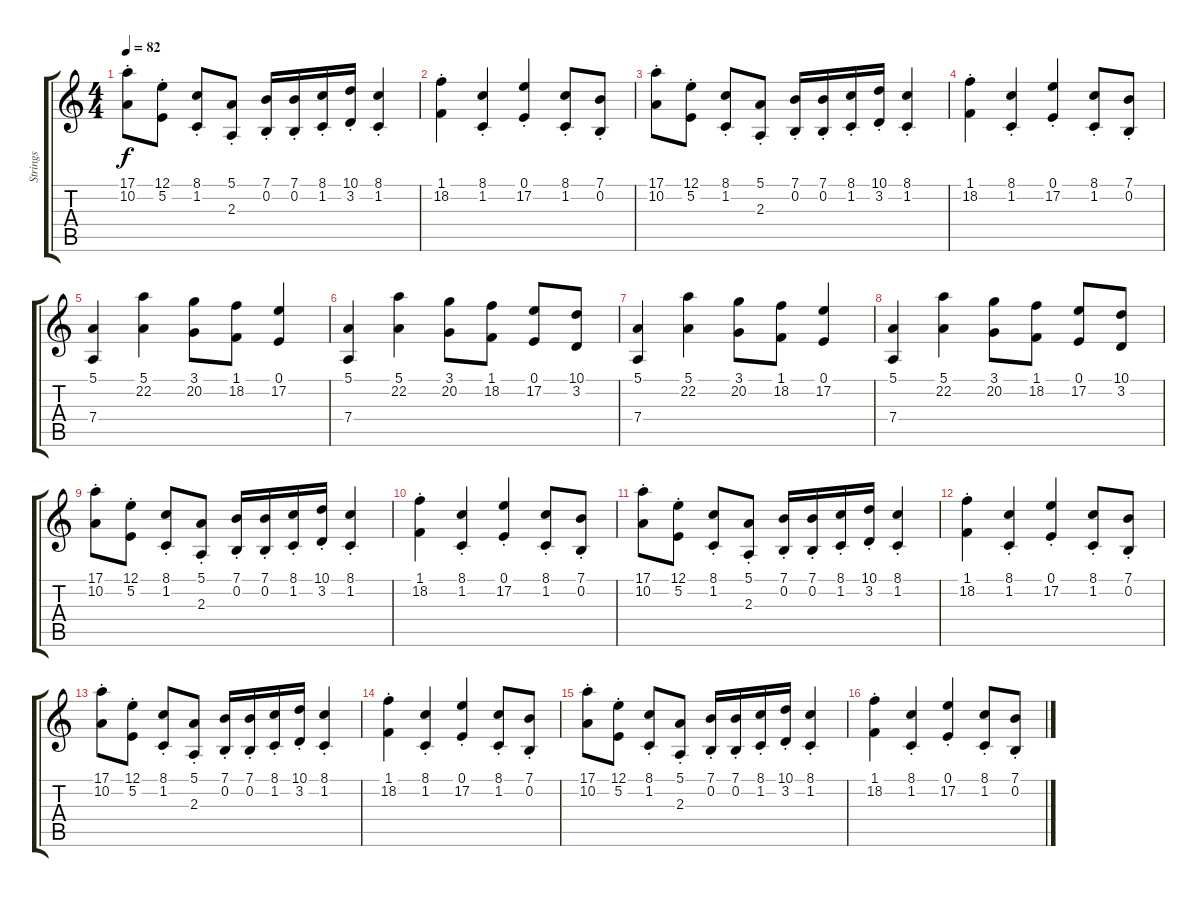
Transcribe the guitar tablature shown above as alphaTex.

\track ("Strings" "Strings") {instrument stringensemble1}
\staff {score tabs}
\tuning (E4 B3 G3 D3 A2 E2) {hide}
\ts (4 4)
\tempo 82
\clef g2
\ks c
(17.1{st} 10.2{st}).8{dy f} (12.1{st} 5.2{st}).8 (8.1{st} 1.2{st}).8 (5.1{st} 2.3{st}).8 (7.1{st} 0.2{st}).16 (7.1{st} 0.2{st}).16 (8.1{st} 1.2{st}).16 (10.1{st} 3.2{st}).16 (8.1{st} 1.2{st}).4 |
(1.1{st} 18.2{st}).4 (8.1{st} 1.2{st}).4 (0.1{st} 17.2{st}).4 (8.1{st} 1.2{st}).8 (7.1{st} 0.2{st}).8 |
(17.1{st} 10.2{st}).8 (12.1{st} 5.2{st}).8 (8.1{st} 1.2{st}).8 (5.1{st} 2.3{st}).8 (7.1{st} 0.2{st}).16 (7.1{st} 0.2{st}).16 (8.1{st} 1.2{st}).16 (10.1{st} 3.2{st}).16 (8.1{st} 1.2{st}).4 |
(1.1{st} 18.2{st}).4 (8.1{st} 1.2{st}).4 (0.1{st} 17.2{st}).4 (8.1{st} 1.2{st}).8 (7.1{st} 0.2{st}).8 |
(5.1 7.4).4 (5.1 22.2).4 (3.1 20.2).8 (1.1 18.2).8 (0.1 17.2).4 |
(5.1 7.4).4 (5.1 22.2).4 (3.1 20.2).8 (1.1 18.2).8 (0.1 17.2).8 (10.1 3.2).8 |
(5.1 7.4).4 (5.1 22.2).4 (3.1 20.2).8 (1.1 18.2).8 (0.1 17.2).4 |
(5.1 7.4).4 (5.1 22.2).4 (3.1 20.2).8 (1.1 18.2).8 (0.1 17.2).8 (10.1 3.2).8 |
(17.1{st} 10.2{st}).8 (12.1{st} 5.2{st}).8 (8.1{st} 1.2{st}).8 (5.1{st} 2.3{st}).8 (7.1{st} 0.2{st}).16 (7.1{st} 0.2{st}).16 (8.1{st} 1.2{st}).16 (10.1{st} 3.2{st}).16 (8.1{st} 1.2{st}).4 |
(1.1{st} 18.2{st}).4 (8.1{st} 1.2{st}).4 (0.1{st} 17.2{st}).4 (8.1{st} 1.2{st}).8 (7.1{st} 0.2{st}).8 |
(17.1{st} 10.2{st}).8 (12.1{st} 5.2{st}).8 (8.1{st} 1.2{st}).8 (5.1{st} 2.3{st}).8 (7.1{st} 0.2{st}).16 (7.1{st} 0.2{st}).16 (8.1{st} 1.2{st}).16 (10.1{st} 3.2{st}).16 (8.1{st} 1.2{st}).4 |
(1.1{st} 18.2{st}).4 (8.1{st} 1.2{st}).4 (0.1{st} 17.2{st}).4 (8.1{st} 1.2{st}).8 (7.1{st} 0.2{st}).8 |
(17.1{st} 10.2{st}).8 (12.1{st} 5.2{st}).8 (8.1{st} 1.2{st}).8 (5.1{st} 2.3{st}).8 (7.1{st} 0.2{st}).16 (7.1{st} 0.2{st}).16 (8.1{st} 1.2{st}).16 (10.1{st} 3.2{st}).16 (8.1{st} 1.2{st}).4 |
(1.1{st} 18.2{st}).4 (8.1{st} 1.2{st}).4 (0.1{st} 17.2{st}).4 (8.1{st} 1.2{st}).8 (7.1{st} 0.2{st}).8 |
(17.1{st} 10.2{st}).8 (12.1{st} 5.2{st}).8 (8.1{st} 1.2{st}).8 (5.1{st} 2.3{st}).8 (7.1{st} 0.2{st}).16 (7.1{st} 0.2{st}).16 (8.1{st} 1.2{st}).16 (10.1{st} 3.2{st}).16 (8.1{st} 1.2{st}).4 |
(1.1{st} 18.2{st}).4 (8.1{st} 1.2{st}).4 (0.1{st} 17.2{st}).4 (8.1{st} 1.2{st}).8 (7.1{st} 0.2{st}).8
